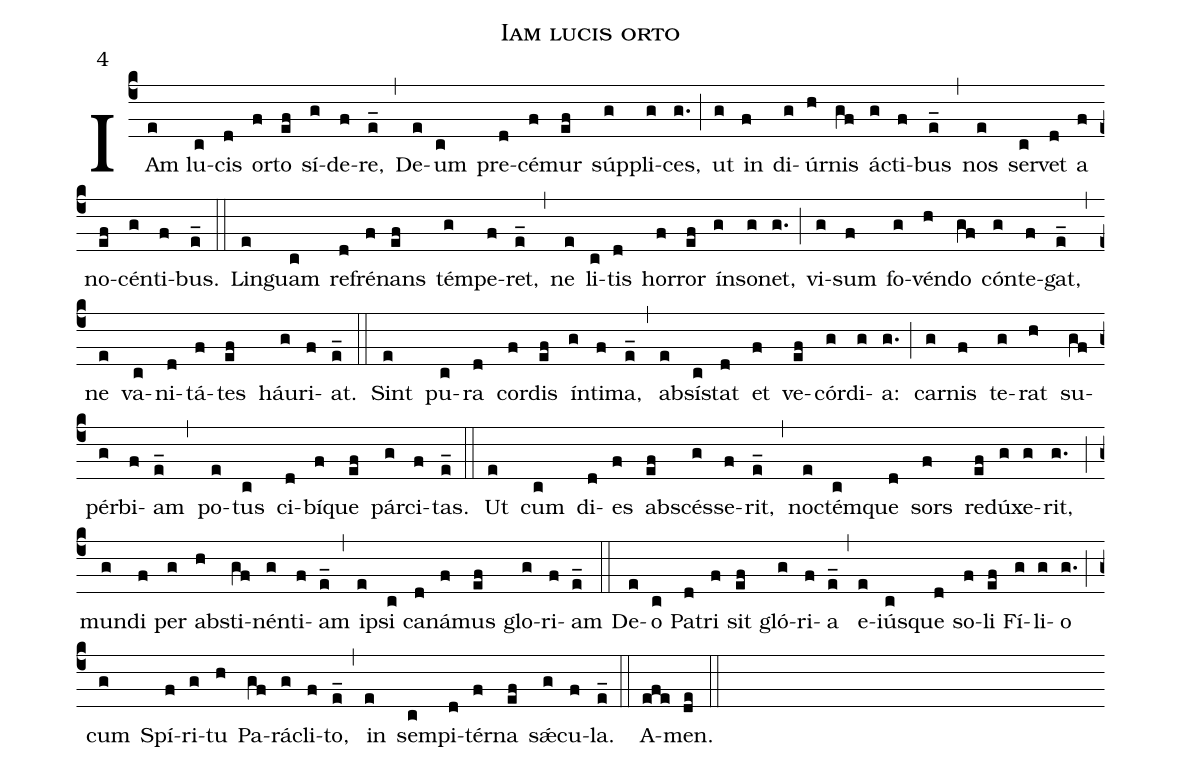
name: Iam lucis orto;
mode: 4;
%%
(c4)
IAm(e) lu(c)cis(d) or(f)to(ef) sí(g)de(f)re,(e_) (,)
De(e)um(c) pre(d)cé(f)mur(ef) súp(g)pli(g)ces,(g.) (;)
ut(g) in(f) di(g)úr(h)nis(gf) á(g)cti(f)bus(e_) (,)
nos(e) ser(c)vet(d) a(f) no(ef)cén(g)ti(f)bus.(e_) (::)

Lin(e)guam(c) re(d)fré(f)nans(ef) tém(g)pe(f)ret,(e_) (,)
ne(e) li(c)tis(d) hor(f)ror(ef) ín(g)so(g)net,(g.) (;)
vi(g)sum(f) fo(g)vén(h)do(gf) cón(g)te(f)gat,(e_) (,)
ne(e) va(c)ni(d)tá(f)tes(ef) háu(g)ri(f)at.(e_) (::)

Sint(e) pu(c)ra(d) cor(f)dis(ef) ín(g)ti(f)ma,(e_) (,)
ab(e)sí(c)stat(d) et(f) ve(ef)cór(g)di(g)a:(g.) (;)
car(g)nis(f) te(g)rat(h) su(gf)pér(g)bi(f)am(e_) (,)
po(e)tus(c) ci(d)bí(f)que(ef) pár(g)ci(f)tas.(e_) (::)

Ut(e) cum(c) di(d)es(f) ab(ef)scés(g)se(f)rit,(e_) (,)
no(e)ctém(c)que(d) sors(f) re(ef)dú(g)xe(g)rit,(g.) (;)
mun(g)di(f) per(g) ab(h)sti(gf)nén(g)ti(f)am(e_) (,)
i(e)psi(c) ca(d)ná(f)mus(ef) glo(g)ri(f)am(e_) (::)

De(e)o(c) Pa(d)tri(f) sit(ef) gló(g)ri(f)a(e_) (,)
e(e)iús(c)que(d) so(f)li(ef) Fí(g)li(g)o(g.) (;)
cum(g) Spí(f)ri(g)tu(h) Pa(gf)rá(g)cli(f)to,(e_) (,)
in(e) sem(c)pi(d)tér(f)na(ef) sǽ(g)cu(f)la.(e_) (::)

A(efe)men.(de) (::)
